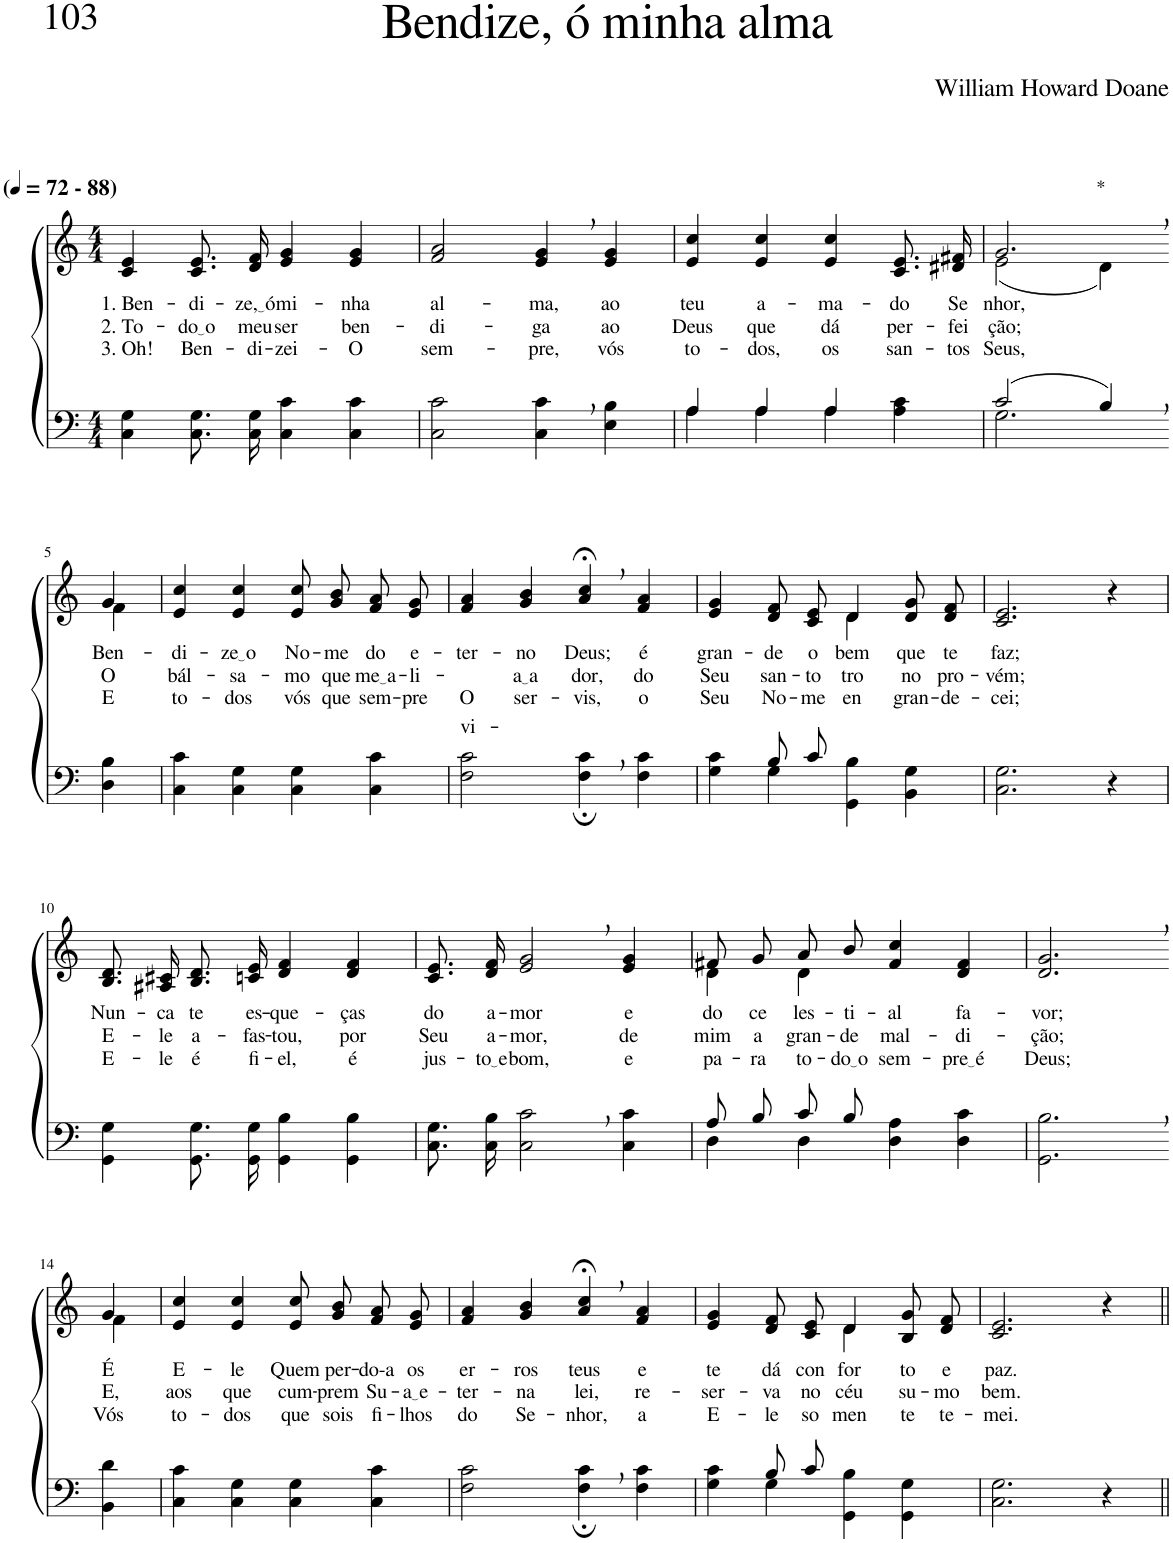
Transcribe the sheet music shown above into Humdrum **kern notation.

**kern	**kern	**text	**text	**text
*part2	*part1	*part1	*part1	*part1
*staff2	*staff1	*staff1	*staff1	*staff1
*I"Parte III e IV	*I"Parte I e II	*	*	*
*clefF4	*clefG2	*	*	*
*k[]	*k[]	*	*	*
*M4/4	*M4/4	*	*	*
*MM72	*MM72	*	*	*
=1	=1	=1	=1	=1
!	!LO:TX:a:B:t=(	!	!	!
!	!LO:TX:a:B:t=- 88)	!	!	!
!	!	!LO:LY:b	!LO:LY:b	!LO:LY:b
4C\ 4G\	4c/ 4e/	1. Ben-	2. To-	3. Oh!
!	!	!LO:LY:b	!LO:LY:b	!LO:LY:b
8.C\ 8.G\L	8.c/ 8.e/L	-di-	do o	Ben-
!	!	!LO:LY:b	!LO:LY:b	!LO:LY:b
16C\ 16G\Jk	16d/ 16f/Jk	ze, ó	meu	-di-
!	!	!LO:LY:b	!LO:LY:b	!LO:LY:b
4C\ 4c\	4e/ 4g/	mi-	ser	-zei-
!	!	!LO:LY:b	!LO:LY:b	!LO:LY:b
4C\ 4c\	4e/ 4g/	-nha	ben-	-O
=2	=2	=2	=2	=2
!	!	!LO:LY:b	!LO:LY:b	!LO:LY:b
2C\ 2c\	2f/ 2a/	al-	-di-	sem-
!	!	!LO:LY:b	!LO:LY:b	!LO:LY:b
4C\, 4c\,	4e/, 4g/,	-ma,	-ga	-pre,
!	!	!LO:LY:b	!LO:LY:b	!LO:LY:b
4E\ 4B\	4e/ 4g/	ao	ao	vós
=3	=3	=3	=3	=3
*^	*	*	*	*
!	!	!	!LO:LY:b	!LO:LY:b	!LO:LY:b
4A\	4A/	4e/ 4cc/	teu	Deus	to-
!	!	!	!LO:LY:b	!LO:LY:b	!LO:LY:b
4A\	4A/	4e/ 4cc/	a-	que	-dos,
!	!	!	!LO:LY:b	!LO:LY:b	!LO:LY:b
4A\	4A/	4e/ 4cc/	-ma-	dá	os
!	!	!	!LO:LY:b	!LO:LY:b	!LO:LY:b
4A\ 4c\	4ryy	8.c/ 8.e/L	-do	per-	san-
!	!	!	!LO:LY:b	!LO:LY:b	!LO:LY:b
.	.	16d#X/ 16f#X/Jk	Se-	-fei-	-tos
=4	=4	=4	=4	=4	=4
*	*	*^	*	*	*
!	!	!LO:TX:a:t=*	!	!	!	!
!	!	!	!	!LO:LY:b	!LO:LY:b	!LO:LY:b
(2c/	2.G\	2.g,/	(2e\	-nhor,	-ção;	Seus,
4B,/)	.	.	4d\)	.	.	.
*v	*v	*	*	*	*	*
!!LO:LB:g=z	!!
=5-	=5-	=5-	=5-	=5-	=5-
!	!	!	!LO:LY:b	!LO:LY:b	!LO:LY:b
4D\ 4B\	4g/	4f\	Ben-	O	E
=6	=6	=6	=6	=6	=6
!	!	!	!LO:LY:b	!LO:LY:b	!LO:LY:b
*	*v	*v	*	*	*
4C\ 4c\	4e/ 4cc/	-di-	bál-	to-
!	!	!LO:LY:b	!LO:LY:b	!LO:LY:b
4C\ 4G\	4e/ 4cc/	ze o	-sa-	-dos
!	!	!LO:LY:b	!LO:LY:b	!LO:LY:b
4C\ 4G\	8e/ 8cc/L	No-	-mo	vós
!	!	!LO:LY:b	!LO:LY:b	!LO:LY:b
.	8g/ 8b/J	-me	que	que
!	!	!LO:LY:b	!LO:LY:b	!LO:LY:b
4C\ 4c\	8f/ 8a/L	do	me a	sem-
!	!	!LO:LY:b	!LO:LY:b	!LO:LY:b
.	8e/ 8g/J	e-	-li-	-pre
=7	=7	=7	=7	=7
!	!	!LO:LY:b	!LO:LY:b	!LO:LY:b
2F\ 2c\	4f/ 4a/	-ter-	-vi-	O
!	!	!LO:LY:b	!LO:LY:b	!LO:LY:b
.	4g/ 4b/	-no	a a	ser-
!	!	!LO:LY:b	!LO:LY:b	!LO:LY:b
4F\;, 4c\;,	4a/;<, 4cc/;<,	Deus;	-dor,	-vis,
!	!	!LO:LY:b	!LO:LY:b	!LO:LY:b
4F\ 4c\	4f/ 4a/	é	do	o
=8	=8	=8	=8	=8
*^	*	*	*	*
!	!	!	!LO:LY:b	!LO:LY:b	!LO:LY:b
*	*	*^	*	*	*
4ryy	4G\ 4c\	4e/ 4g/	2ryy	gran-	Seu	Seu
!	!	!	!	!LO:LY:b	!LO:LY:b	!LO:LY:b
8B/L	4G\	8d/ 8f/L	.	-de	san-	No-
!	!	!	!	!LO:LY:b	!LO:LY:b	!LO:LY:b
8c/J	.	8c/ 8e/J	.	o	-to	-me
!	!	!	!	!LO:LY:b	!LO:LY:b	!LO:LY:b
4ryy	4GG\ 4B\	4d/	4d\	bem	tro-	en-
!	!	!	!	!LO:LY:b	!LO:LY:b	!LO:LY:b
4ryy	4BB\ 4G\	8d/ 8g/L	4ryy	que	-no	-gran-
!	!	!	!	!LO:LY:b	!LO:LY:b	!LO:LY:b
.	.	8d/ 8f/J	.	te	pro-	-de-
*v	*v	*	*	*	*	*
*	*v	*v	*	*	*
=9	=9	=9	=9	=9
!	!	!LO:LY:b	!LO:LY:b	!LO:LY:b
2.C\ 2.G\	2.c/ 2.e/	faz;	-vém;	-cei;
4r	4r	.	.	.
!!LO:LB:g=z
=10	=10	=10	=10	=10
!	!	!LO:LY:b	!LO:LY:b	!LO:LY:b
4GG\ 4G\	8.B/ 8.d/L	Nun-	E-	E-
!	!	!LO:LY:b	!LO:LY:b	!LO:LY:b
.	16A#X/ 16c#X/Jk	-ca	-le	-le
!	!	!LO:LY:b	!LO:LY:b	!LO:LY:b
8.GG/ 8.G/L	8.B/ 8.d/L	te	a-	é
!	!	!LO:LY:b	!LO:LY:b	!LO:LY:b
16GG/ 16G/Jk	16cn/ 16e/Jk	es-	-fas-	fi-
!	!	!LO:LY:b	!LO:LY:b	!LO:LY:b
4GG\ 4B\	4d/ 4f/	-que-	-tou,	-el,
!	!	!LO:LY:b	!LO:LY:b	!LO:LY:b
4GG\ 4B\	4d/ 4f/	-ças	por	é
=11	=11	=11	=11	=11
!	!	!LO:LY:b	!LO:LY:b	!LO:LY:b
8.C\ 8.G\L	8.c/ 8.e/L	do	Seu	jus-
!	!	!LO:LY:b	!LO:LY:b	!LO:LY:b
16C\ 16B\Jk	16d/ 16f/Jk	a-	a-	to e
!	!	!LO:LY:b	!LO:LY:b	!LO:LY:b
2C\, 2c\,	2e/, 2g/,	-mor	-mor,	bom,
!	!	!LO:LY:b	!LO:LY:b	!LO:LY:b
4C\ 4c\	4e/ 4g/	e	de	e
=12	=12	=12	=12	=12
*^	*^	*	*	*
!	!	!	!	!LO:LY:b	!LO:LY:b	!LO:LY:b
8A/L	4D\	8f#X/L	4d\	do	mim	pa-
!	!	!	!	!LO:LY:b	!LO:LY:b	!LO:LY:b
8B/J	.	8g/J	.	ce-	a	-ra
!	!	!	!	!LO:LY:b	!LO:LY:b	!LO:LY:b
8c/L	4D\	8a/L	4d\	-les-	gran-	to-
!	!	!	!	!LO:LY:b	!LO:LY:b	!LO:LY:b
8B/J	.	8b/J	.	-ti-	-de	do o
!	!	!	!	!LO:LY:b	!LO:LY:b	!LO:LY:b
2ryy	4D\ 4A\	4f#/ 4cc/	2ryy	-al	mal-	sem-
!	!	!	!	!LO:LY:b	!LO:LY:b	!LO:LY:b
.	4D\ 4c\	4d/ 4f#/	.	fa-	-di-	pre é
*	*	*v	*v	*	*	*
=13	=13	=13	=13	=13	=13
!	!	!	!LO:LY:b	!LO:LY:b	!LO:LY:b
*v	*v	*	*	*	*
2.GG\, 2.B\,	2.d/, 2.g/,	-vor;	-ção;	Deus;
!!LO:LB:g=z
=14-	=14-	=14-	=14-	=14-
*	*^	*	*	*
!	!	!	!LO:LY:b	!LO:LY:b	!LO:LY:b
4BB\ 4d\	4g/	4f\	É	E,	Vós
=15	=15	=15	=15	=15	=15
!	!	!	!LO:LY:b	!LO:LY:b	!LO:LY:b
*	*v	*v	*	*	*
4C\ 4c\	4e/ 4cc/	E-	aos	to-
!	!	!LO:LY:b	!LO:LY:b	!LO:LY:b
4C\ 4G\	4e/ 4cc/	-le	que	-dos
!	!	!LO:LY:b	!LO:LY:b	!LO:LY:b
4C\ 4G\	8e/ 8cc/L	Quem	cum-	que
!	!	!LO:LY:b	!LO:LY:b	!LO:LY:b
.	8g/ 8b/J	per-	-prem	sois
!	!	!LO:LY:b	!LO:LY:b	!LO:LY:b
4C\ 4c\	8f/ 8a/L	-do-a	Su-	fi-
!	!	!LO:LY:b	!LO:LY:b	!LO:LY:b
.	8e/ 8g/J	os	a e	-lhos
=16	=16	=16	=16	=16
!	!	!LO:LY:b	!LO:LY:b	!LO:LY:b
2F\ 2c\	4f/ 4a/	er-	-ter-	do
!	!	!LO:LY:b	!LO:LY:b	!LO:LY:b
.	4g/ 4b/	-ros	-na	Se-
!	!	!LO:LY:b	!LO:LY:b	!LO:LY:b
4F\;, 4c\;,	4a/;<, 4cc/;<,	teus	lei,	-nhor,
!	!	!LO:LY:b	!LO:LY:b	!LO:LY:b
4F\ 4c\	4f/ 4a/	e	re-	a
=17	=17	=17	=17	=17
*^	*	*	*	*
!	!	!	!LO:LY:b	!LO:LY:b	!LO:LY:b
*	*	*^	*	*	*
4ryy	4G\ 4c\	4e/ 4g/	2ryy	te	-ser-	E-
!	!	!	!	!LO:LY:b	!LO:LY:b	!LO:LY:b
8B/L	4G\	8d/ 8f/L	.	dá	-va	-le
!	!	!	!	!LO:LY:b	!LO:LY:b	!LO:LY:b
8c/J	.	8c/ 8e/J	.	con-	no	so-
!	!	!	!	!LO:LY:b	!LO:LY:b	!LO:LY:b
2ryy	4GG\ 4B\	4d/	4d\	-for-	céu	-men-
!	!	!	!	!LO:LY:b	!LO:LY:b	!LO:LY:b
.	4GG\ 4G\	8B/ 8g/L	4ryy	-to	su-	-te
!	!	!	!	!LO:LY:b	!LO:LY:b	!LO:LY:b
.	.	8d/ 8f/J	.	e	-mo	te-
*v	*v	*	*	*	*	*
*	*v	*v	*	*	*
=18	=18	=18	=18	=18
!	!	!LO:LY:b	!LO:LY:b	!LO:LY:b
2.C\ 2.G\	2.c/ 2.e/	paz.	bem.	-mei.
4r	4r	.	.	.
=||	=||	=||	=||	=||
*-	*-	*-	*-	*-
